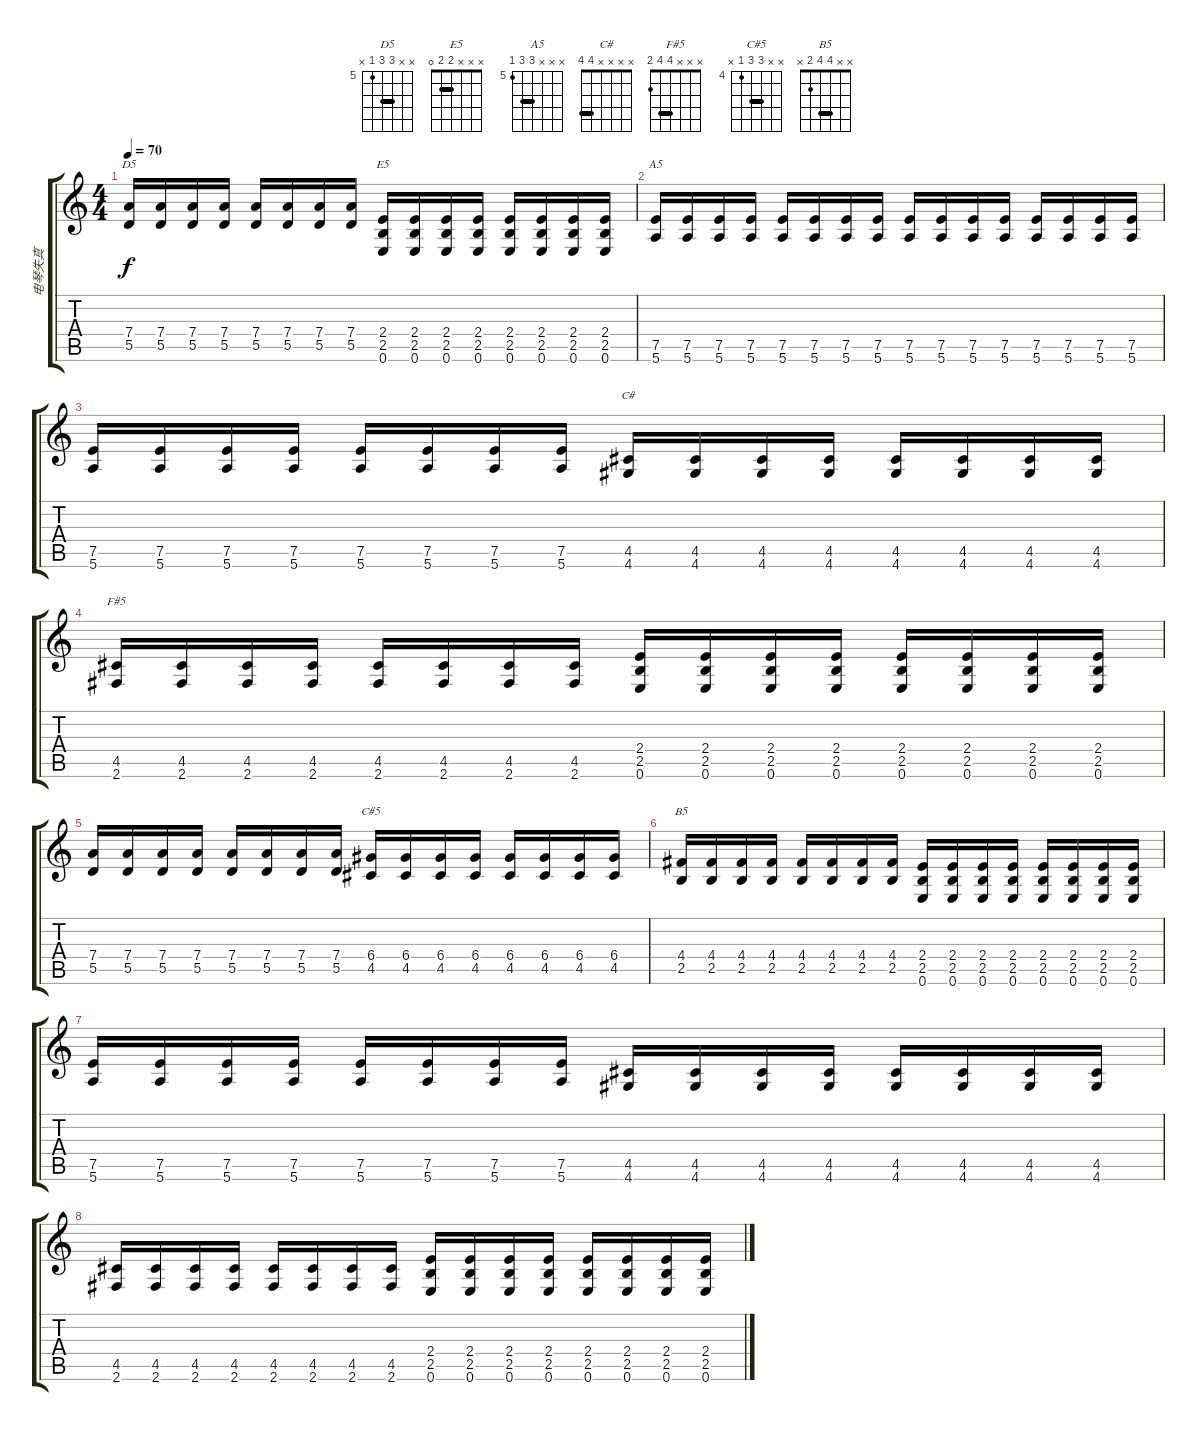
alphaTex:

\track ("电琴失真" "电琴失真") {instrument distortionguitar}
\staff {score tabs}
\tuning (E4 B3 G3 D3 A2 E2) {hide}
\chord ("D5" x x 7 7 5 x) {firstfret 5 barre 7}
\chord ("E5" x x x 2 2 0) {barre 2}
\chord ("A5" x x x 7 7 5) {firstfret 5 barre 7}
\chord ("C#" x x x x 4 4) {barre 4}
\chord ("F#5" x x x 4 4 2) {barre 4}
\chord ("C#5" x x 6 6 4 x) {firstfret 4 barre 6}
\chord ("B5" x x 4 4 2 x) {barre 4}
\ts (4 4)
\tempo 70
\clef g2
\ks c
(7.4 5.5).16{ch "D5" dy f} (7.4 5.5).16 (7.4 5.5).16 (7.4 5.5).16 (7.4 5.5).16 (7.4 5.5).16 (7.4 5.5).16 (7.4 5.5).16 (2.4 2.5 0.6).16{ch "E5"} (2.4 2.5 0.6).16 (2.4 2.5 0.6).16 (2.4 2.5 0.6).16 (2.4 2.5 0.6).16 (2.4 2.5 0.6).16 (2.4 2.5 0.6).16 (2.4 2.5 0.6).16 |
(7.5 5.6).16{ch "A5"} (7.5 5.6).16 (7.5 5.6).16 (7.5 5.6).16 (7.5 5.6).16 (7.5 5.6).16 (7.5 5.6).16 (7.5 5.6).16 (7.5 5.6).16 (7.5 5.6).16 (7.5 5.6).16 (7.5 5.6).16 (7.5 5.6).16 (7.5 5.6).16 (7.5 5.6).16 (7.5 5.6).16 |
(7.5 5.6).16 (7.5 5.6).16 (7.5 5.6).16 (7.5 5.6).16 (7.5 5.6).16 (7.5 5.6).16 (7.5 5.6).16 (7.5 5.6).16 (4.5 4.6).16{ch "C#" txt ""} (4.5 4.6).16 (4.5 4.6).16 (4.5 4.6).16 (4.5 4.6).16 (4.5 4.6).16 (4.5 4.6).16 (4.5 4.6).16 |
(4.5 2.6).16{ch "F#5"} (4.5 2.6).16 (4.5 2.6).16 (4.5 2.6).16 (4.5 2.6).16 (4.5 2.6).16 (4.5 2.6).16 (4.5 2.6).16 (2.4 2.5 0.6).16 (2.4 2.5 0.6).16 (2.4 2.5 0.6).16 (2.4 2.5 0.6).16 (2.4 2.5 0.6).16 (2.4 2.5 0.6).16 (2.4 2.5 0.6).16 (2.4 2.5 0.6).16 |
(7.4 5.5).16 (7.4 5.5).16 (7.4 5.5).16 (7.4 5.5).16 (7.4 5.5).16 (7.4 5.5).16 (7.4 5.5).16 (7.4 5.5).16 (6.4 4.5).16{ch "C#5"} (6.4 4.5).16 (6.4 4.5).16 (6.4 4.5).16 (6.4 4.5).16 (6.4 4.5).16 (6.4 4.5).16 (6.4 4.5).16 |
(4.4 2.5).16{ch "B5"} (4.4 2.5).16 (4.4 2.5).16 (4.4 2.5).16 (4.4 2.5).16 (4.4 2.5).16 (4.4 2.5).16 (4.4 2.5).16 (2.4 2.5 0.6).16 (2.4 2.5 0.6).16 (2.4 2.5 0.6).16 (2.4 2.5 0.6).16 (2.4 2.5 0.6).16 (2.4 2.5 0.6).16 (2.4 2.5 0.6).16 (2.4 2.5 0.6).16 |
(7.5 5.6).16 (7.5 5.6).16 (7.5 5.6).16 (7.5 5.6).16 (7.5 5.6).16 (7.5 5.6).16 (7.5 5.6).16 (7.5 5.6).16 (4.5 4.6).16 (4.5 4.6).16 (4.5 4.6).16 (4.5 4.6).16 (4.5 4.6).16 (4.5 4.6).16 (4.5 4.6).16 (4.5 4.6).16 |
(4.5 2.6).16 (4.5 2.6).16 (4.5 2.6).16 (4.5 2.6).16 (4.5 2.6).16 (4.5 2.6).16 (4.5 2.6).16 (4.5 2.6).16 (2.4 2.5 0.6).16 (2.4 2.5 0.6).16 (2.4 2.5 0.6).16 (2.4 2.5 0.6).16 (2.4 2.5 0.6).16 (2.4 2.5 0.6).16 (2.4 2.5 0.6).16 (2.4 2.5 0.6).16
